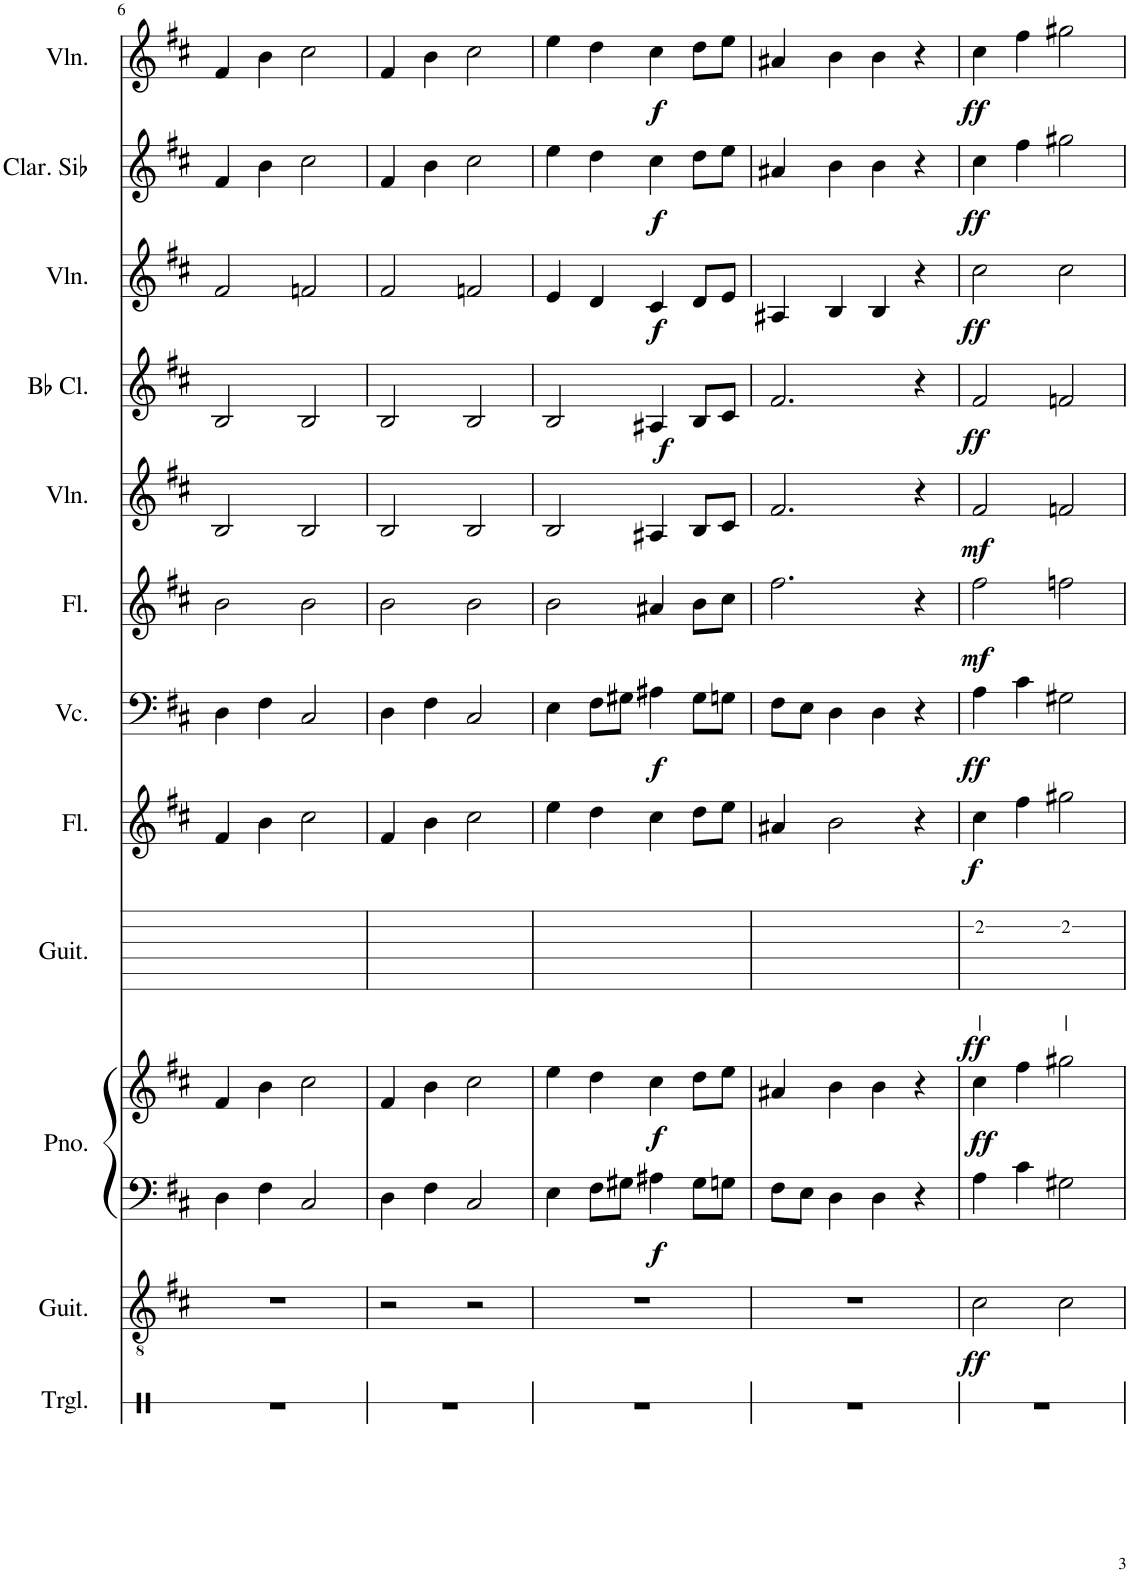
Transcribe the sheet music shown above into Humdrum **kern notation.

**kern	**kern	**dynam	**kern	**kern	**dynam	**kern	**dynam	**kern	**dynam	**kern	**dynam	**kern	**dynam	**kern	**dynam	**kern	**dynam	**kern	**dynam	**kern	**dynam	**kern	**dynam
*part12	*part11	*part11	*part10	*part10	*part10	*part9	*part9	*part8	*part8	*part7	*part7	*part6	*part6	*part5	*part5	*part4	*part4	*part3	*part3	*part2	*part2	*part1	*part1
*staff13	*staff12	*staff12	*staff11	*staff10	*staff10/11	*staff9	*staff9	*staff8	*staff8	*staff7	*staff7	*staff6	*staff6	*staff5	*staff5	*staff4	*staff4	*staff3	*staff3	*staff2	*staff2	*staff1	*staff1
*I"Triangle	*I"Acoustic Guitar	*	*I"Piano	*	*	*I"Acoustic Guitar	*	*I"Flöte	*	*I"Violoncello	*	*I"Flute	*	*I"Violin	*	*I"Bb Clarinet	*	*I"Violinen, Violin II	*	*I"Clarinette en Sib	*	*I"Violinen, Violin I	*
*I'Trgl.	*I'Guit.	*	*I'Pno.	*	*	*I'Guit.	*	*I'Fl.	*	*I'Vc.	*	*I'Fl.	*	*I'Vln.	*	*I'Bb Cl.	*	*I'Vln.	*	*I'Clar. Sib	*	*I'Vln.	*
!!LO:PB:g=z
*clefX	*clefGv2	*	*clefF4	*clefG2	*	*	*	*clefG2	*	*clefF4	*	*clefG2	*	*clefG2	*	*clefG2	*	*clefG2	*	*clefG2	*	*clefG2	*
*	*	*	*	*	*	*	*	*	*	*	*	*	*	*	*	*ITrd1c2	*	*	*	*ITrd1c2	*	*	*
*k[]	*k[f#c#]	*	*k[f#c#]	*k[f#c#]	*	*k[f#c#]	*	*k[f#c#]	*	*k[f#c#]	*	*k[f#c#]	*	*k[f#c#]	*	*k[f#c#]	*	*k[f#c#]	*	*k[f#c#]	*	*k[f#c#]	*
*M4/4	*M4/4	*	*M4/4	*M4/4	*	*M4/4	*	*M4/4	*	*M4/4	*	*M4/4	*	*M4/4	*	*M4/4	*	*M4/4	*	*M4/4	*	*M4/4	*
=6	=6	=6	=6	=6	=6	=6	=6	=6	=6	=6	=6	=6	=6	=6	=6	=6	=6	=6	=6	=6	=6	=6	=6
1r	1r	.	4D\	4f#/	.	1r	.	4f#/	.	4D\	.	2b\	.	2B/	.	2B/	.	2f#/	.	4f#/	.	4f#/	.
.	.	.	4F#\	4b\	.	.	.	4b\	.	4F#\	.	.	.	.	.	.	.	.	.	4b\	.	4b\	.
.	.	.	2C#/	2cc#\	.	.	.	2cc#\	.	2C#/	.	2b\	.	2B/	.	2B/	.	2fn/	.	2cc#\	.	2cc#\	.
=7	=7	=7	=7	=7	=7	=7	=7	=7	=7	=7	=7	=7	=7	=7	=7	=7	=7	=7	=7	=7	=7	=7	=7
1r	2r	.	4D\	4f#/	.	2r	.	4f#/	.	4D\	.	2b\	.	2B/	.	2B/	.	2f#/	.	4f#/	.	4f#/	.
.	.	.	4F#\	4b\	.	.	.	4b\	.	4F#\	.	.	.	.	.	.	.	.	.	4b\	.	4b\	.
.	2r	.	2C#/	2cc#\	.	2r	.	2cc#\	.	2C#/	.	2b\	.	2B/	.	2B/	.	2fn/	.	2cc#\	.	2cc#\	.
=8	=8	=8	=8	=8	=8	=8	=8	=8	=8	=8	=8	=8	=8	=8	=8	=8	=8	=8	=8	=8	=8	=8	=8
1r	1r	.	4E\	4ee\	.	1r	.	4ee\	.	4E\	.	2b\	.	2B/	.	2B/	.	4e/	.	4ee\	.	4ee\	.
.	.	.	8F#\L	4dd\	.	.	.	4dd\	.	8F#\L	.	.	.	.	.	.	.	4d/	.	4dd\	.	4dd\	.
.	.	.	8G#X\J	.	.	.	.	.	.	8G#X\J	.	.	.	.	.	.	.	.	.	.	.	.	.
!	!	!	!	!	!LO:DY:b=2	!	!	!	!	!	!	!	!	!	!	!	!	!	!	!	!	!	!
!	!	!	!	!	!LO:DY:n=1:b	!	!	!	!	!	!LO:DY:b	!	!	!	!	!	!LO:DY:b	!	!LO:DY:b	!	!LO:DY:b	!	!LO:DY:b
.	.	.	4A#X\	4cc#\	f f	.	.	4cc#\	.	4A#X\	f	4a#X/	.	4A#X/	.	4A#X/	f	4c#/	f	4cc#\	f	4cc#\	f
.	.	.	8G#\L	8dd\L	.	.	.	8dd\L	.	8G#\L	.	8b\L	.	8B/L	.	8B/L	.	8d/L	.	8dd\L	.	8dd\L	.
.	.	.	8Gn\J	8ee\J	.	.	.	8ee\J	.	8Gn\J	.	8cc#\J	.	8c#/J	.	8c#/J	.	8e/J	.	8ee\J	.	8ee\J	.
=9	=9	=9	=9	=9	=9	=9	=9	=9	=9	=9	=9	=9	=9	=9	=9	=9	=9	=9	=9	=9	=9	=9	=9
1r	1r	.	8F#\L	4a#X/	.	1r	.	4a#X/	.	8F#\L	.	2.ff#\	.	2.f#/	.	2.f#/	.	4A#X/	.	4a#X/	.	4a#X/	.
.	.	.	8E\J	.	.	.	.	.	.	8E\J	.	.	.	.	.	.	.	.	.	.	.	.	.
.	.	.	4D\	4b\	.	.	.	2b\	.	4D\	.	.	.	.	.	.	.	4B/	.	4b\	.	4b\	.
.	.	.	4D\	4b\	.	.	.	.	.	4D\	.	.	.	.	.	.	.	4B/	.	4b\	.	4b\	.
.	.	.	4r	4r	.	.	.	4r	.	4r	.	4r	.	4r	.	4r	.	4r	.	4r	.	4r	.
=10	=10	=10	=10	=10	=10	=10	=10	=10	=10	=10	=10	=10	=10	=10	=10	=10	=10	=10	=10	=10	=10	=10	=10
!	!	!LO:DY:b	!	!	!LO:DY:b	!	!LO:DY:b	!	!LO:DY:b	!	!LO:DY:b	!	!LO:DY:b	!	!LO:DY:b	!	!LO:DY:b	!	!LO:DY:b	!	!LO:DY:b	!	!LO:DY:b
1r	2c#\	ff	4A\	4cc#\	ff	2c#\	ff	4cc#\	f	4A\	ff	2ff#\	mf	2f#/	mf	2f#/	ff	2cc#\	ff	4cc#\	ff	4cc#\	ff
.	.	.	4c#\	4ff#\	.	.	.	4ff#\	.	4c#\	.	.	.	.	.	.	.	.	.	4ff#\	.	4ff#\	.
.	2c#\	.	2G#X\	2gg#X\	.	2c#\	.	2gg#X\	.	2G#X\	.	2ffn\	.	2fn/	.	2fn/	.	2cc#\	.	2gg#X\	.	2gg#X\	.
=	=	=	=	=	=	=	=	=	=	=	=	=	=	=	=	=	=	=	=	=	=	=	=
*-	*-	*-	*-	*-	*-	*-	*-	*-	*-	*-	*-	*-	*-	*-	*-	*-	*-	*-	*-	*-	*-	*-	*-
